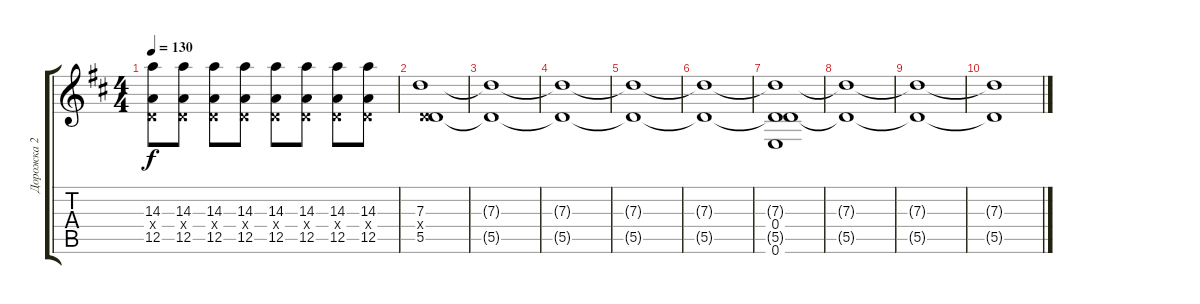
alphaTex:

\track ("Дорожка 2" "Дорожка 2") {instrument distortionguitar}
\staff {score tabs}
\tuning (E4 B3 G3 D3 A2 E2) {hide}
\ts (4 4)
\tempo 130
\clef g2
\ks d
(14.3 0.4{x} 12.5).8{dy f} (14.3 0.4{x} 12.5).8 (14.3 0.4{x} 12.5).8 (14.3 0.4{x} 12.5).8 (14.3 0.4{x} 12.5).8 (14.3 0.4{x} 12.5).8 (14.3 0.4{x} 12.5).8 (14.3 0.4{x} 12.5).8 |
(7.3 0.4{x} 5.5).1 |
(7.3{t} 5.5{t}).1 |
(7.3{t} 5.5{t}).1 |
(7.3{t} 5.5{t}).1 |
(7.3{t} 5.5{t}).1 |
(7.3{t} 0.4 5.5{t} 0.6).1{volume 0} |
(7.3{t} 5.5{t}).1 |
(7.3{t} 5.5{t}).1 |
(7.3{t} 5.5{t}).1
